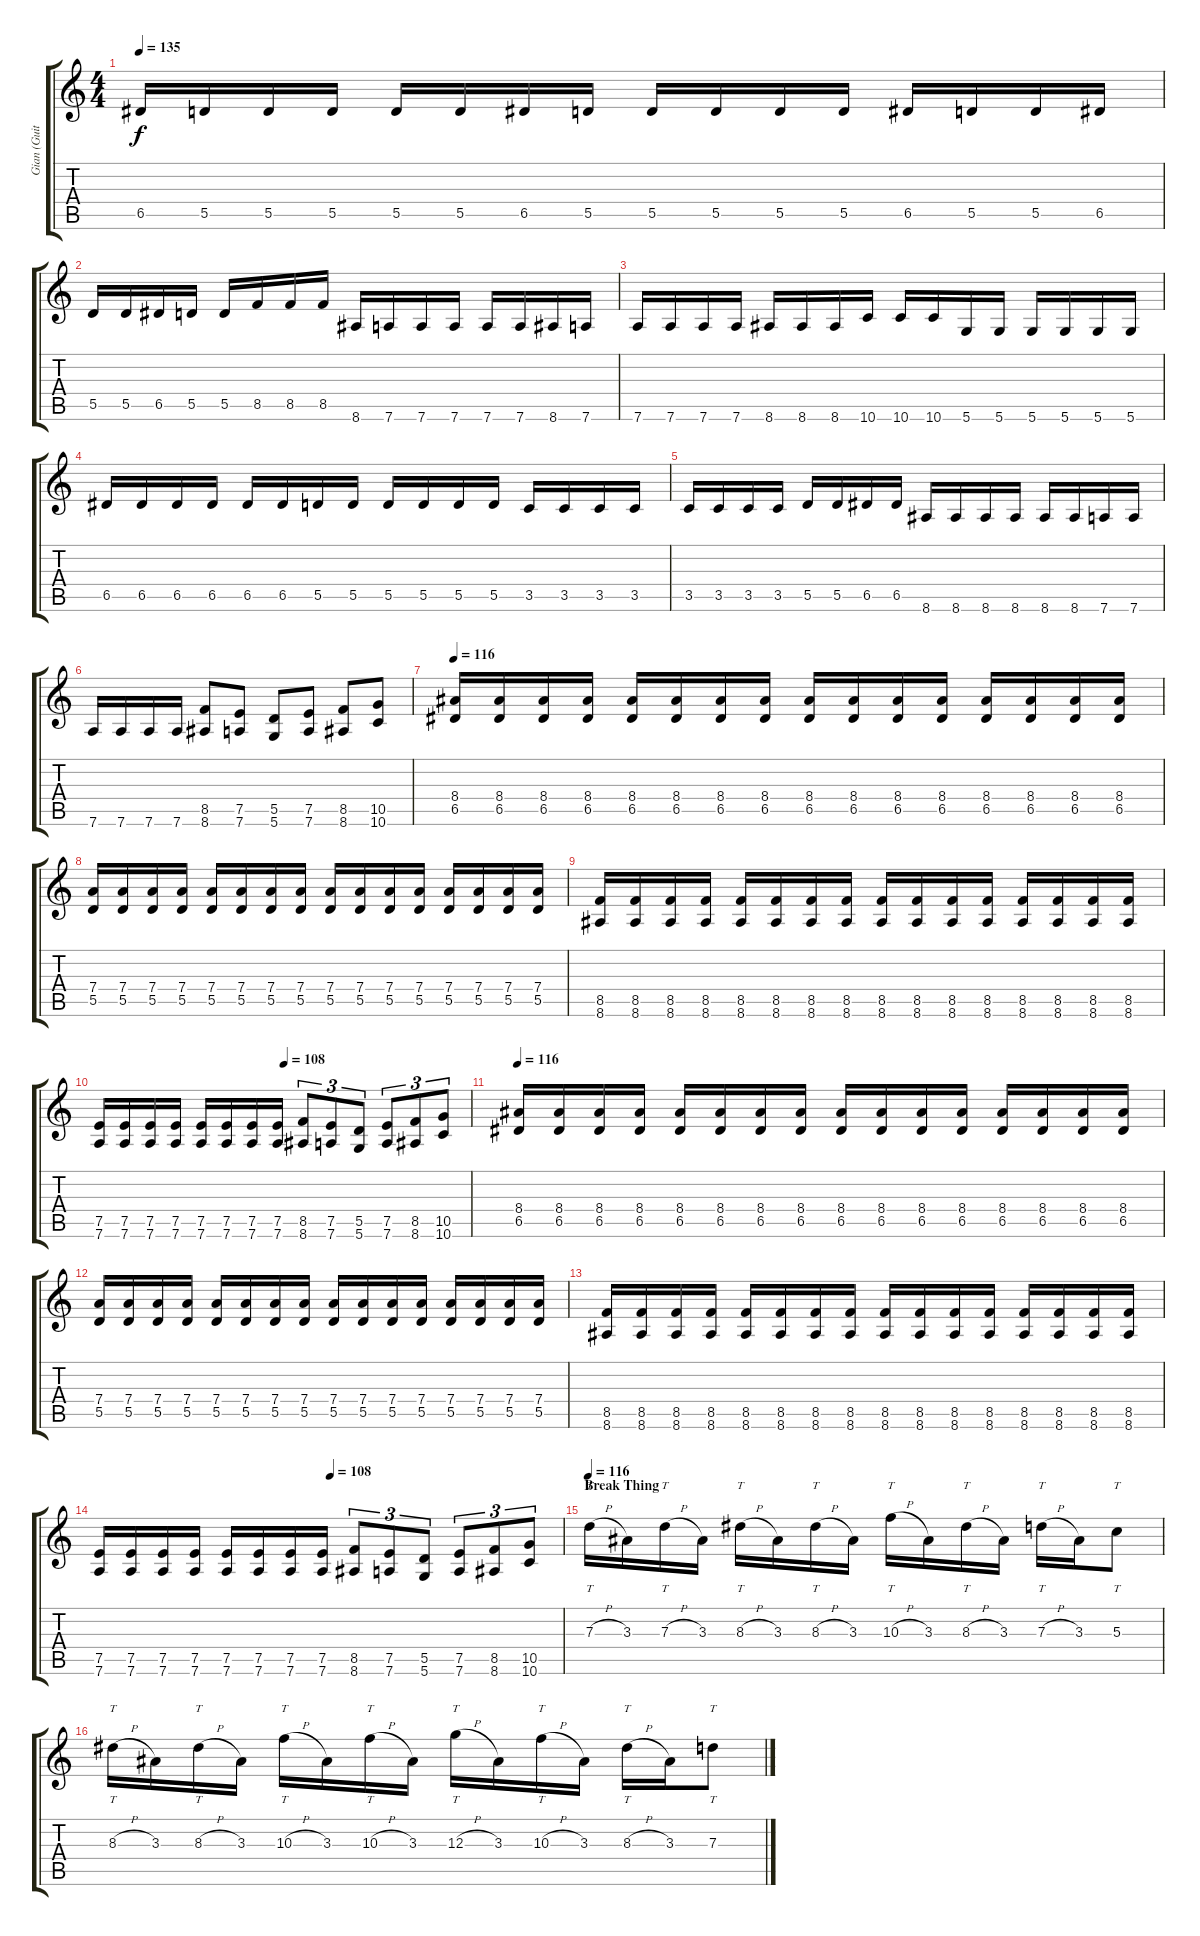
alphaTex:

\track ("Gian (Guitar)" "Gian (Guit") {instrument overdrivenguitar}
\staff {score tabs}
\tuning (E4 B3 G3 D3 A2 D2) {hide}
\ts (4 4)
\tempo 135
\clef g2
\ks c
6.5.16{dy f} 5.5.16 5.5.16 5.5.16 5.5.16 5.5.16 6.5.16 5.5.16 5.5.16 5.5.16 5.5.16 5.5.16 6.5.16 5.5.16 5.5.16 6.5.16 |
5.5.16 5.5.16 6.5.16 5.5.16 5.5.16 8.5.16 8.5.16 8.5.16 8.6.16 7.6.16 7.6.16 7.6.16 7.6.16 7.6.16 8.6.16 7.6.16 |
7.6.16 7.6.16 7.6.16 7.6.16 8.6.16 8.6.16 8.6.16 10.6.16 10.6.16 10.6.16 5.6.16 5.6.16 5.6.16 5.6.16 5.6.16 5.6.16 |
6.5.16 6.5.16 6.5.16 6.5.16 6.5.16 6.5.16 5.5.16 5.5.16 5.5.16 5.5.16 5.5.16 5.5.16 3.5.16 3.5.16 3.5.16 3.5.16 |
3.5.16 3.5.16 3.5.16 3.5.16 5.5.16 5.5.16 6.5.16 6.5.16 8.6.16 8.6.16 8.6.16 8.6.16 8.6.16 8.6.16 7.6.16 7.6.16 |
7.6.16 7.6.16 7.6.16 7.6.16 (8.5 8.6).8 (7.5 7.6).8 (5.5 5.6).8 (7.5 7.6).8 (8.5 8.6).8 (10.5 10.6).8 |
\tempo 116
(8.4 6.5).16 (8.4 6.5).16 (8.4 6.5).16 (8.4 6.5).16 (8.4 6.5).16 (8.4 6.5).16 (8.4 6.5).16 (8.4 6.5).16 (8.4 6.5).16 (8.4 6.5).16 (8.4 6.5).16 (8.4 6.5).16 (8.4 6.5).16 (8.4 6.5).16 (8.4 6.5).16 (8.4 6.5).16 |
(7.4 5.5).16 (7.4 5.5).16 (7.4 5.5).16 (7.4 5.5).16 (7.4 5.5).16 (7.4 5.5).16 (7.4 5.5).16 (7.4 5.5).16 (7.4 5.5).16 (7.4 5.5).16 (7.4 5.5).16 (7.4 5.5).16 (7.4 5.5).16 (7.4 5.5).16 (7.4 5.5).16 (7.4 5.5).16 |
(8.5 8.6).16 (8.5 8.6).16 (8.5 8.6).16 (8.5 8.6).16 (8.5 8.6).16 (8.5 8.6).16 (8.5 8.6).16 (8.5 8.6).16 (8.5 8.6).16 (8.5 8.6).16 (8.5 8.6).16 (8.5 8.6).16 (8.5 8.6).16 (8.5 8.6).16 (8.5 8.6).16 (8.5 8.6).16 |
\tempo (108 0.5)
(7.5 7.6).16 (7.5 7.6).16 (7.5 7.6).16 (7.5 7.6).16 (7.5 7.6).16 (7.5 7.6).16 (7.5 7.6).16 (7.5 7.6).16 (8.5 8.6).8{tu (3 2)} (7.5 7.6).8{tu (3 2)} (5.5 5.6).8{tu (3 2)} (7.5 7.6).8{tu (3 2)} (8.5 8.6).8{tu (3 2)} (10.5 10.6).8{tu (3 2)} |
\tempo 116
(8.4 6.5).16 (8.4 6.5).16 (8.4 6.5).16 (8.4 6.5).16 (8.4 6.5).16 (8.4 6.5).16 (8.4 6.5).16 (8.4 6.5).16 (8.4 6.5).16 (8.4 6.5).16 (8.4 6.5).16 (8.4 6.5).16 (8.4 6.5).16 (8.4 6.5).16 (8.4 6.5).16 (8.4 6.5).16 |
(7.4 5.5).16 (7.4 5.5).16 (7.4 5.5).16 (7.4 5.5).16 (7.4 5.5).16 (7.4 5.5).16 (7.4 5.5).16 (7.4 5.5).16 (7.4 5.5).16 (7.4 5.5).16 (7.4 5.5).16 (7.4 5.5).16 (7.4 5.5).16 (7.4 5.5).16 (7.4 5.5).16 (7.4 5.5).16 |
(8.5 8.6).16 (8.5 8.6).16 (8.5 8.6).16 (8.5 8.6).16 (8.5 8.6).16 (8.5 8.6).16 (8.5 8.6).16 (8.5 8.6).16 (8.5 8.6).16 (8.5 8.6).16 (8.5 8.6).16 (8.5 8.6).16 (8.5 8.6).16 (8.5 8.6).16 (8.5 8.6).16 (8.5 8.6).16 |
\tempo (108 0.5)
(7.5 7.6).16 (7.5 7.6).16 (7.5 7.6).16 (7.5 7.6).16 (7.5 7.6).16 (7.5 7.6).16 (7.5 7.6).16 (7.5 7.6).16 (8.5 8.6).8{tu (3 2)} (7.5 7.6).8{tu (3 2)} (5.5 5.6).8{tu (3 2)} (7.5 7.6).8{tu (3 2)} (8.5 8.6).8{tu (3 2)} (10.5 10.6).8{tu (3 2)} |
\section ("" "Break Thing")
\tempo 116
7.3{h}.16{tt} 3.3.16 7.3{h}.16{tt} 3.3.16 8.3{h}.16{tt} 3.3.16 8.3{h}.16{tt} 3.3.16 10.3{h}.16{tt} 3.3.16 8.3{h}.16{tt} 3.3.16 7.3{h}.16{tt} 3.3.16 5.3.8{tt} |
8.3{h}.16{tt} 3.3.16 8.3{h}.16{tt} 3.3.16 10.3{h}.16{tt} 3.3.16 10.3{h}.16{tt} 3.3.16 12.3{h}.16{tt} 3.3.16 10.3{h}.16{tt} 3.3.16 8.3{h}.16{tt} 3.3.16 7.3.8{tt}
